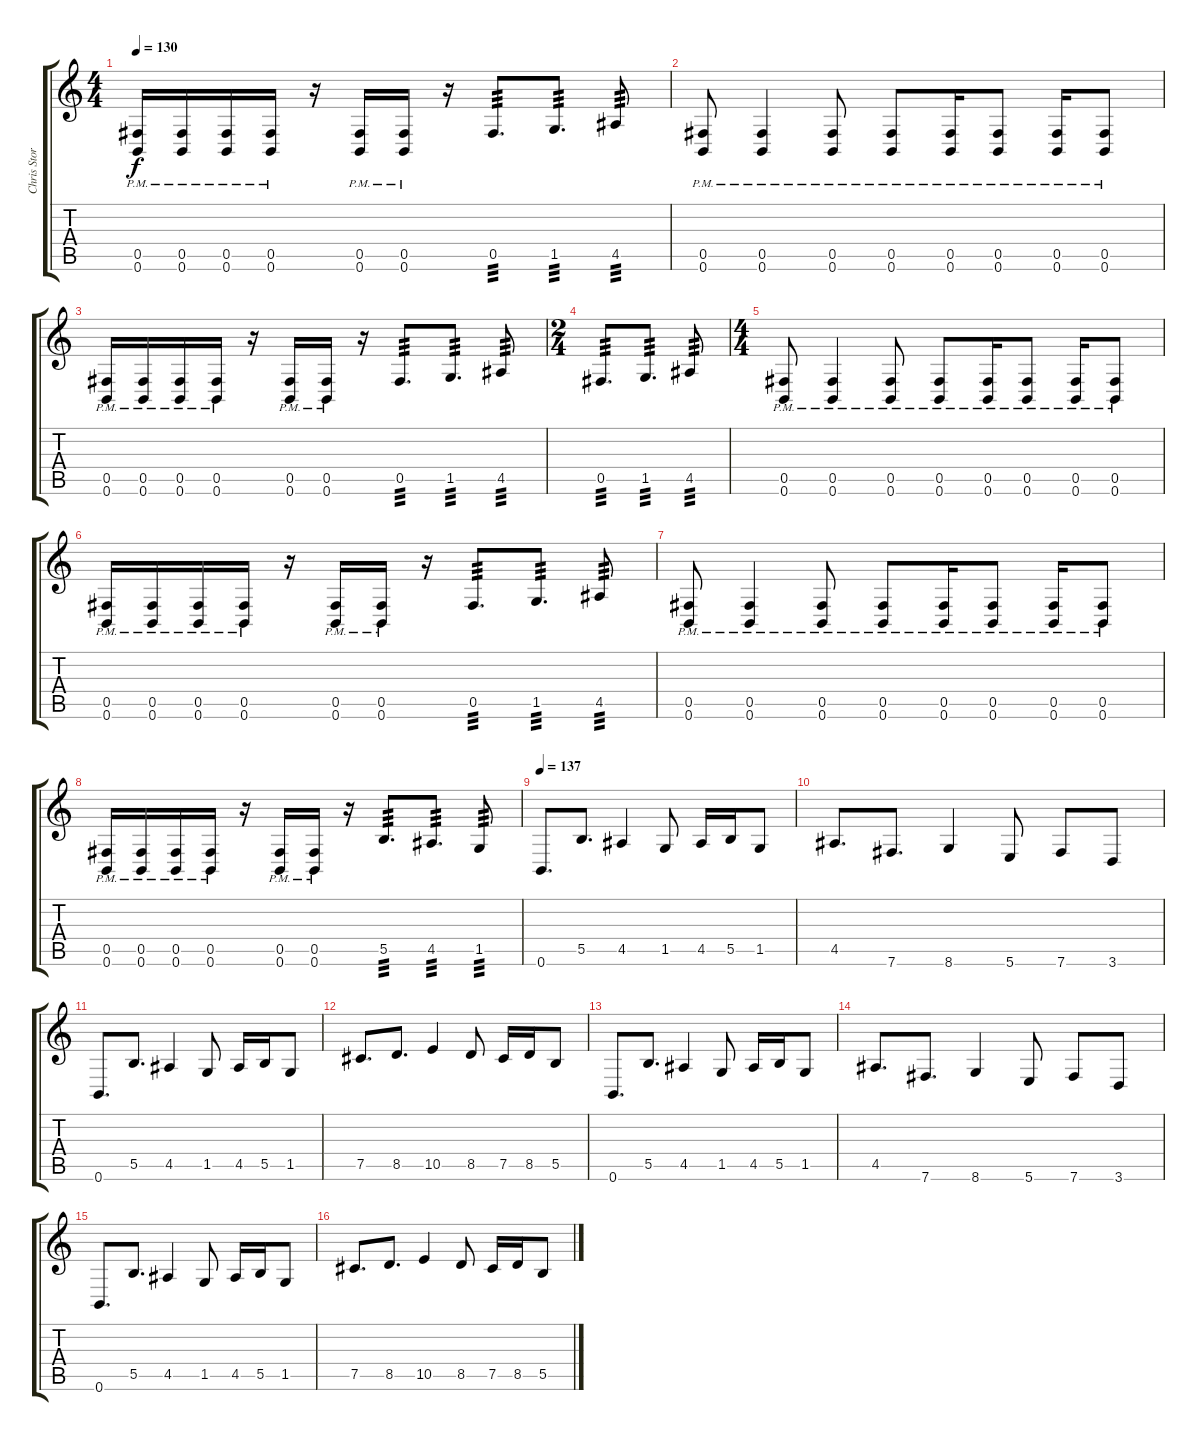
\track ("Chris Storey" "Chris Stor") {instrument overdrivenguitar}
\staff {score tabs}
\tuning (Db4 Ab3 E3 B2 Gb2 B1) {hide}
\ts (4 4)
\tempo 130
\clef g2
\ks c
(0.5{pm} 0.6{pm}).16{dy f} (0.5{pm} 0.6{pm}).16 (0.5{pm} 0.6{pm}).16 (0.5{pm} 0.6{pm}).16 r.16 (0.5{pm} 0.6{pm}).16 (0.5{pm} 0.6{pm}).16 r.16 0.5.8{d tp 3} 1.5.8{d tp 3} 4.5.8{tp 3} |
(0.5{pm} 0.6{pm}).8 (0.5{pm} 0.6{pm}).4 (0.5{pm} 0.6{pm}).8 (0.5{pm} 0.6{pm}).8 (0.5{pm} 0.6{pm}).16 (0.5{pm} 0.6{pm}).8 (0.5{pm} 0.6{pm}).16 (0.5{pm} 0.6{pm}).8 |
(0.5{pm} 0.6{pm}).16 (0.5{pm} 0.6{pm}).16 (0.5{pm} 0.6{pm}).16 (0.5{pm} 0.6{pm}).16 r.16 (0.5{pm} 0.6{pm}).16 (0.5{pm} 0.6{pm}).16 r.16 0.5.8{d tp 3} 1.5.8{d tp 3} 4.5.8{tp 3} |
\ts (2 4)
0.5.8{d tp 3} 1.5.8{d tp 3} 4.5.8{tp 3} |
\ts (4 4)
(0.5{pm} 0.6{pm}).8 (0.5{pm} 0.6{pm}).4 (0.5{pm} 0.6{pm}).8 (0.5{pm} 0.6{pm}).8 (0.5{pm} 0.6{pm}).16 (0.5{pm} 0.6{pm}).8 (0.5{pm} 0.6{pm}).16 (0.5{pm} 0.6{pm}).8 |
(0.5{pm} 0.6{pm}).16 (0.5{pm} 0.6{pm}).16 (0.5{pm} 0.6{pm}).16 (0.5{pm} 0.6{pm}).16 r.16 (0.5{pm} 0.6{pm}).16 (0.5{pm} 0.6{pm}).16 r.16 0.5.8{d tp 3} 1.5.8{d tp 3} 4.5.8{tp 3} |
(0.5{pm} 0.6{pm}).8 (0.5{pm} 0.6{pm}).4 (0.5{pm} 0.6{pm}).8 (0.5{pm} 0.6{pm}).8 (0.5{pm} 0.6{pm}).16 (0.5{pm} 0.6{pm}).8 (0.5{pm} 0.6{pm}).16 (0.5{pm} 0.6{pm}).8 |
(0.5{pm} 0.6{pm}).16 (0.5{pm} 0.6{pm}).16 (0.5{pm} 0.6{pm}).16 (0.5{pm} 0.6{pm}).16 r.16 (0.5{pm} 0.6{pm}).16 (0.5{pm} 0.6{pm}).16 r.16 5.5.8{d tp 3} 4.5.8{d tp 3} 1.5.8{tp 3} |
\tempo 137
0.6.8{d} 5.5.8{d} 4.5.4 1.5.8 4.5.16 5.5.16 1.5.8 |
4.5.8{d} 7.6.8{d} 8.6.4 5.6.8 7.6.8 3.6.8 |
0.6.8{d} 5.5.8{d} 4.5.4 1.5.8 4.5.16 5.5.16 1.5.8 |
7.5.8{d} 8.5.8{d} 10.5.4 8.5.8 7.5.16 8.5.16 5.5.8 |
0.6.8{d} 5.5.8{d} 4.5.4 1.5.8 4.5.16 5.5.16 1.5.8 |
4.5.8{d} 7.6.8{d} 8.6.4 5.6.8 7.6.8 3.6.8 |
0.6.8{d} 5.5.8{d} 4.5.4 1.5.8 4.5.16 5.5.16 1.5.8 |
7.5.8{d} 8.5.8{d} 10.5.4 8.5.8 7.5.16 8.5.16 5.5.8
